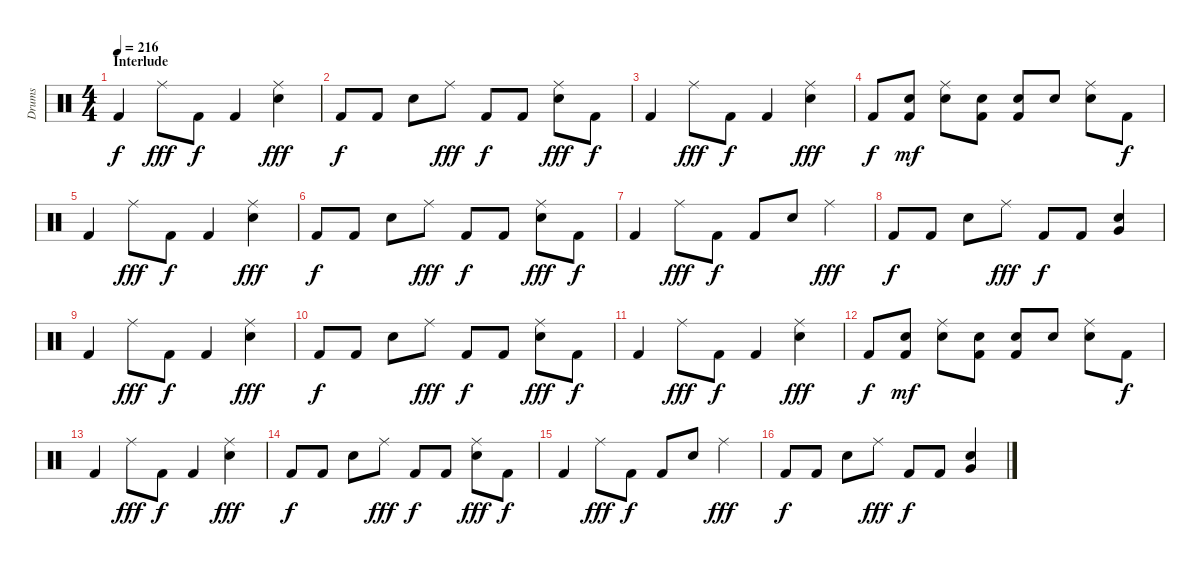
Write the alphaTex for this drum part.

\track ("Drums" "Drums") {instrument percussion}
\staff {score}
\articulation defaults
\ts (4 4)
\section ("" "Interlude")
\tempo 216
\clef neutral
\ks c "Kick (hit) 2".4{dy f} "Ride (middle)".8{dy fff} "Kick (hit) 2".8{dy f} "Kick (hit) 2".4
("Ride (middle)" "Electric Snare (hit)").4{dy fff} |
"Kick (hit) 2".8{dy f} "Kick (hit) 2".8 "Electric Snare (hit)".8 "Ride (middle)".8{dy fff} "Kick (hit) 2".8{dy f} "Kick (hit) 2".8 ("Ride (middle)" "Electric Snare (hit)").8{dy fff} "Kick (hit) 2".8{dy f} |
"Kick (hit) 2".4 "Ride (middle)".8{dy fff} "Kick (hit) 2".8{dy f} "Kick (hit) 2".4 ("Ride (middle)" "Electric Snare (hit)").4{dy fff} |
"Kick (hit) 2".8{dy f} ("Electric Snare (hit)" "Kick (hit) 2").8{dy mf} ("Ride (middle)" "Electric Snare (hit)").8 ("Electric Snare (hit)" "Kick (hit) 2").8 ("Electric Snare (hit)" "Kick (hit) 2").8 "Electric Snare (hit)".8 ("Ride (middle)" "Electric Snare (hit)").8 "Kick (hit) 2".8{dy f} |
"Kick (hit) 2".4 "Ride (middle)".8{dy fff} "Kick (hit) 2".8{dy f} "Kick (hit) 2".4 ("Ride (middle)" "Electric Snare (hit)").4{dy fff} |
"Kick (hit) 2".8{dy f} "Kick (hit) 2".8 "Electric Snare (hit)".8 "Ride (middle)".8{dy fff} "Kick (hit) 2".8{dy f} "Kick (hit) 2".8 ("Ride (middle)" "Electric Snare (hit)").8{dy fff} "Kick (hit) 2".8{dy f} |
"Kick (hit) 2".4 "Ride (middle)".8{dy fff} "Kick (hit) 2".8{dy f} "Kick (hit) 2".8 "Electric Snare (hit)".8 "Ride (middle)".4{dy fff} |
"Kick (hit) 2".8{dy f} "Kick (hit) 2".8 "Electric Snare (hit)".8 "Ride (middle)".8{dy fff} "Kick (hit) 2".8{dy f} "Kick (hit) 2".8 ("Very Low Tom (hit)" "Electric Snare (hit)").4 |
"Kick (hit) 2".4 "Ride (middle)".8{dy fff} "Kick (hit) 2".8{dy f} "Kick (hit) 2".4 ("Ride (middle)" "Electric Snare (hit)").4{dy fff} |
"Kick (hit) 2".8{dy f} "Kick (hit) 2".8 "Electric Snare (hit)".8 "Ride (middle)".8{dy fff} "Kick (hit) 2".8{dy f} "Kick (hit) 2".8 ("Ride (middle)" "Electric Snare (hit)").8{dy fff} "Kick (hit) 2".8{dy f} |
"Kick (hit) 2".4 "Ride (middle)".8{dy fff} "Kick (hit) 2".8{dy f} "Kick (hit) 2".4 ("Ride (middle)" "Electric Snare (hit)").4{dy fff} |
"Kick (hit) 2".8{dy f} ("Electric Snare (hit)" "Kick (hit) 2").8{dy mf} ("Ride (middle)" "Electric Snare (hit)").8 ("Electric Snare (hit)" "Kick (hit) 2").8 ("Electric Snare (hit)" "Kick (hit) 2").8 "Electric Snare (hit)".8 ("Ride (middle)" "Electric Snare (hit)").8 "Kick (hit) 2".8{dy f} |
"Kick (hit) 2".4 "Ride (middle)".8{dy fff} "Kick (hit) 2".8{dy f} "Kick (hit) 2".4 ("Ride (middle)" "Electric Snare (hit)").4{dy fff} |
"Kick (hit) 2".8{dy f} "Kick (hit) 2".8 "Electric Snare (hit)".8 "Ride (middle)".8{dy fff} "Kick (hit) 2".8{dy f} "Kick (hit) 2".8 ("Ride (middle)" "Electric Snare (hit)").8{dy fff} "Kick (hit) 2".8{dy f} |
"Kick (hit) 2".4 "Ride (middle)".8{dy fff} "Kick (hit) 2".8{dy f} "Kick (hit) 2".8 "Electric Snare (hit)".8 "Ride (middle)".4{dy fff} |
"Kick (hit) 2".8{dy f} "Kick (hit) 2".8 "Electric Snare (hit)".8 "Ride (middle)".8{dy fff} "Kick (hit) 2".8{dy f} "Kick (hit) 2".8 ("Very Low Tom (hit)" "Electric Snare (hit)").4
